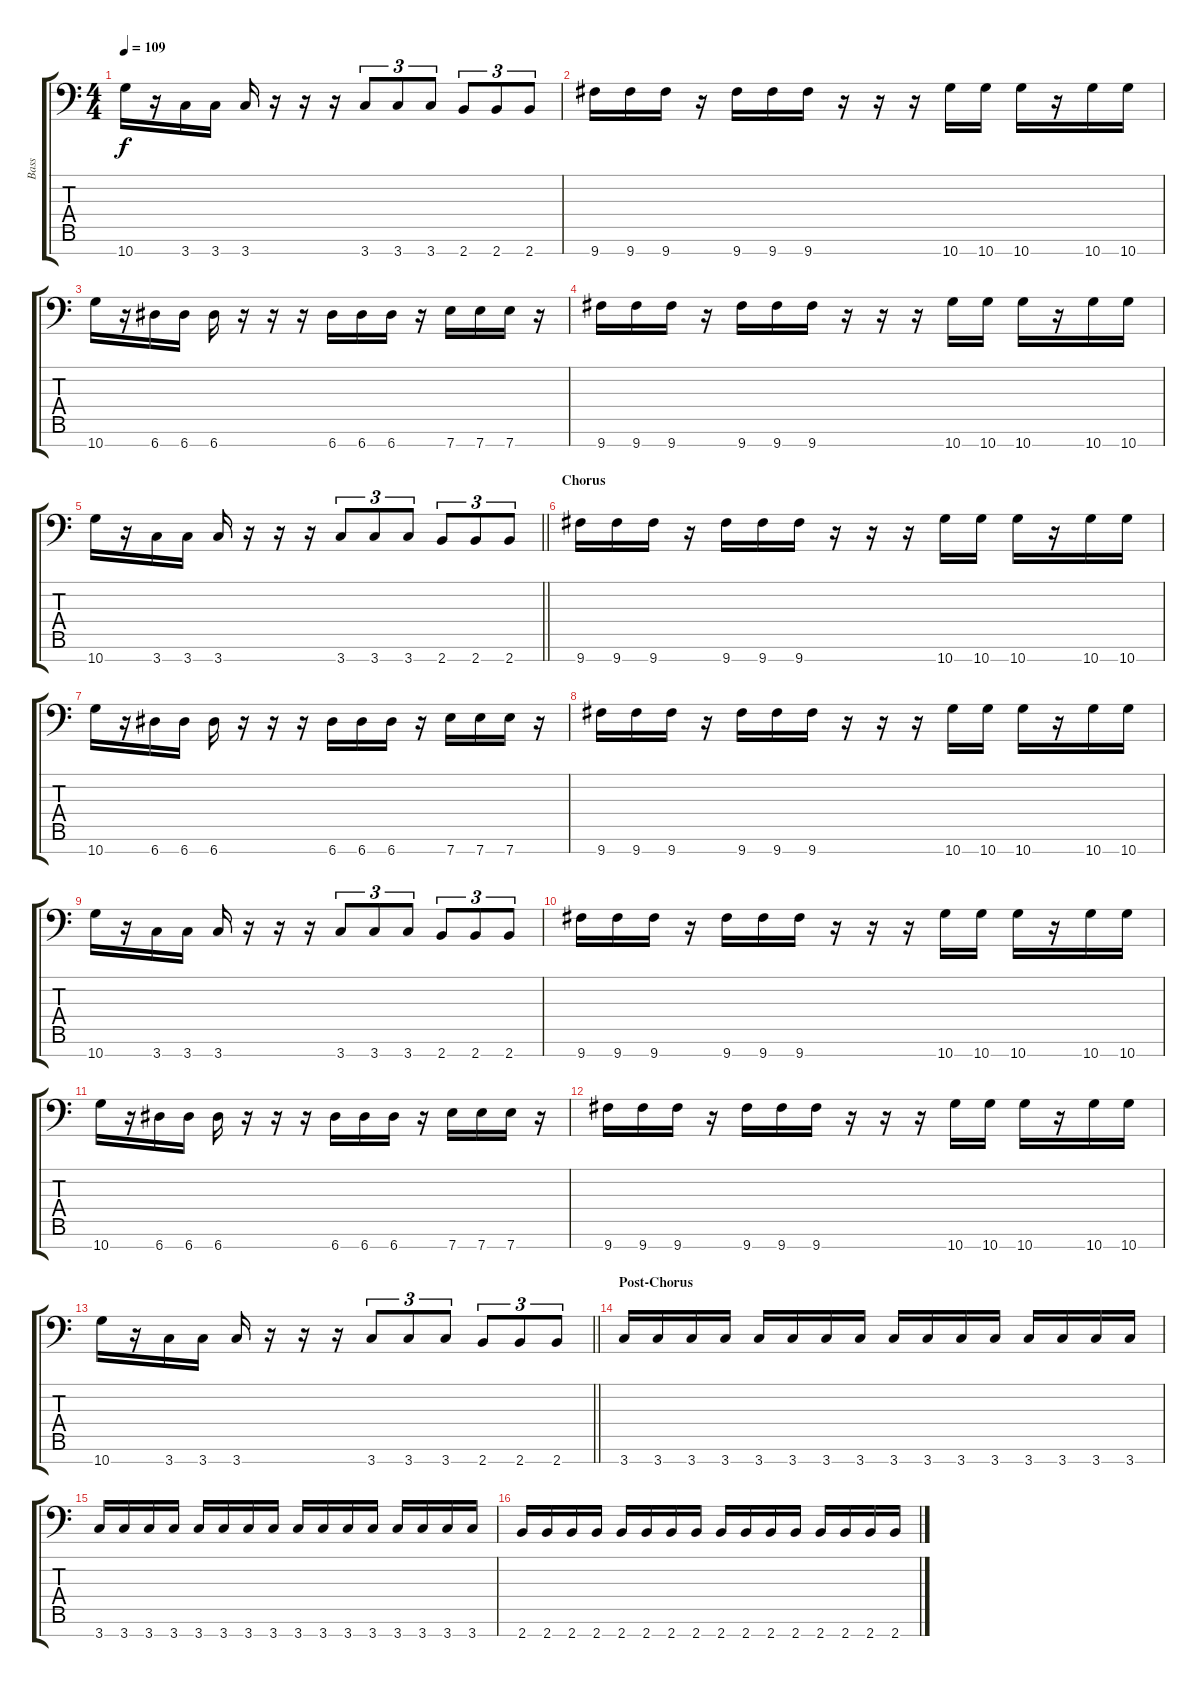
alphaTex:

\track ("Bass" "Bass") {instrument electricbasspick}
\staff {score tabs}
\tuning (E4 B3 G3 D3 A2 E2 A1) {hide}
\ts (4 4)
\tempo 109
\clef f4
\ks c
10.7.16{dy f} r.16 3.7.16 3.7.16 3.7.16 r.16 r.16 r.16 3.7.8{tu (3 2)} 3.7.8{tu (3 2)} 3.7.8{tu (3 2)} 2.7.8{tu (3 2)} 2.7.8{tu (3 2)} 2.7.8{tu (3 2)} |
9.7.16 9.7.16 9.7.16 r.16 9.7.16 9.7.16 9.7.16 r.16 r.16 r.16 10.7.16 10.7.16 10.7.16 r.16 10.7.16 10.7.16 |
10.7.16 r.16 6.7.16 6.7.16 6.7.16 r.16 r.16 r.16 6.7.16 6.7.16 6.7.16 r.16 7.7.16 7.7.16 7.7.16 r.16 |
9.7.16 9.7.16 9.7.16 r.16 9.7.16 9.7.16 9.7.16 r.16 r.16 r.16 10.7.16 10.7.16 10.7.16 r.16 10.7.16 10.7.16 |
\barLineRight lightlight
10.7.16 r.16 3.7.16 3.7.16 3.7.16 r.16 r.16 r.16 3.7.8{tu (3 2)} 3.7.8{tu (3 2)} 3.7.8{tu (3 2)} 2.7.8{tu (3 2)} 2.7.8{tu (3 2)} 2.7.8{tu (3 2)} |
\section ("" "Chorus")
9.7.16 9.7.16 9.7.16 r.16 9.7.16 9.7.16 9.7.16 r.16 r.16 r.16 10.7.16 10.7.16 10.7.16 r.16 10.7.16 10.7.16 |
10.7.16 r.16 6.7.16 6.7.16 6.7.16 r.16 r.16 r.16 6.7.16 6.7.16 6.7.16 r.16 7.7.16 7.7.16 7.7.16 r.16 |
9.7.16 9.7.16 9.7.16 r.16 9.7.16 9.7.16 9.7.16 r.16 r.16 r.16 10.7.16 10.7.16 10.7.16 r.16 10.7.16 10.7.16 |
10.7.16 r.16 3.7.16 3.7.16 3.7.16 r.16 r.16 r.16 3.7.8{tu (3 2)} 3.7.8{tu (3 2)} 3.7.8{tu (3 2)} 2.7.8{tu (3 2)} 2.7.8{tu (3 2)} 2.7.8{tu (3 2)} |
9.7.16 9.7.16 9.7.16 r.16 9.7.16 9.7.16 9.7.16 r.16 r.16 r.16 10.7.16 10.7.16 10.7.16 r.16 10.7.16 10.7.16 |
10.7.16 r.16 6.7.16 6.7.16 6.7.16 r.16 r.16 r.16 6.7.16 6.7.16 6.7.16 r.16 7.7.16 7.7.16 7.7.16 r.16 |
9.7.16 9.7.16 9.7.16 r.16 9.7.16 9.7.16 9.7.16 r.16 r.16 r.16 10.7.16 10.7.16 10.7.16 r.16 10.7.16 10.7.16 |
\barLineRight lightlight
10.7.16 r.16 3.7.16 3.7.16 3.7.16 r.16 r.16 r.16 3.7.8{tu (3 2)} 3.7.8{tu (3 2)} 3.7.8{tu (3 2)} 2.7.8{tu (3 2)} 2.7.8{tu (3 2)} 2.7.8{tu (3 2)} |
\section ("" "Post-Chorus")
3.7.16 3.7.16 3.7.16 3.7.16 3.7.16 3.7.16 3.7.16 3.7.16 3.7.16 3.7.16 3.7.16 3.7.16 3.7.16 3.7.16 3.7.16 3.7.16 |
3.7.16 3.7.16 3.7.16 3.7.16 3.7.16 3.7.16 3.7.16 3.7.16 3.7.16 3.7.16 3.7.16 3.7.16 3.7.16 3.7.16 3.7.16 3.7.16 |
2.7.16 2.7.16 2.7.16 2.7.16 2.7.16 2.7.16 2.7.16 2.7.16 2.7.16 2.7.16 2.7.16 2.7.16 2.7.16 2.7.16 2.7.16 2.7.16
